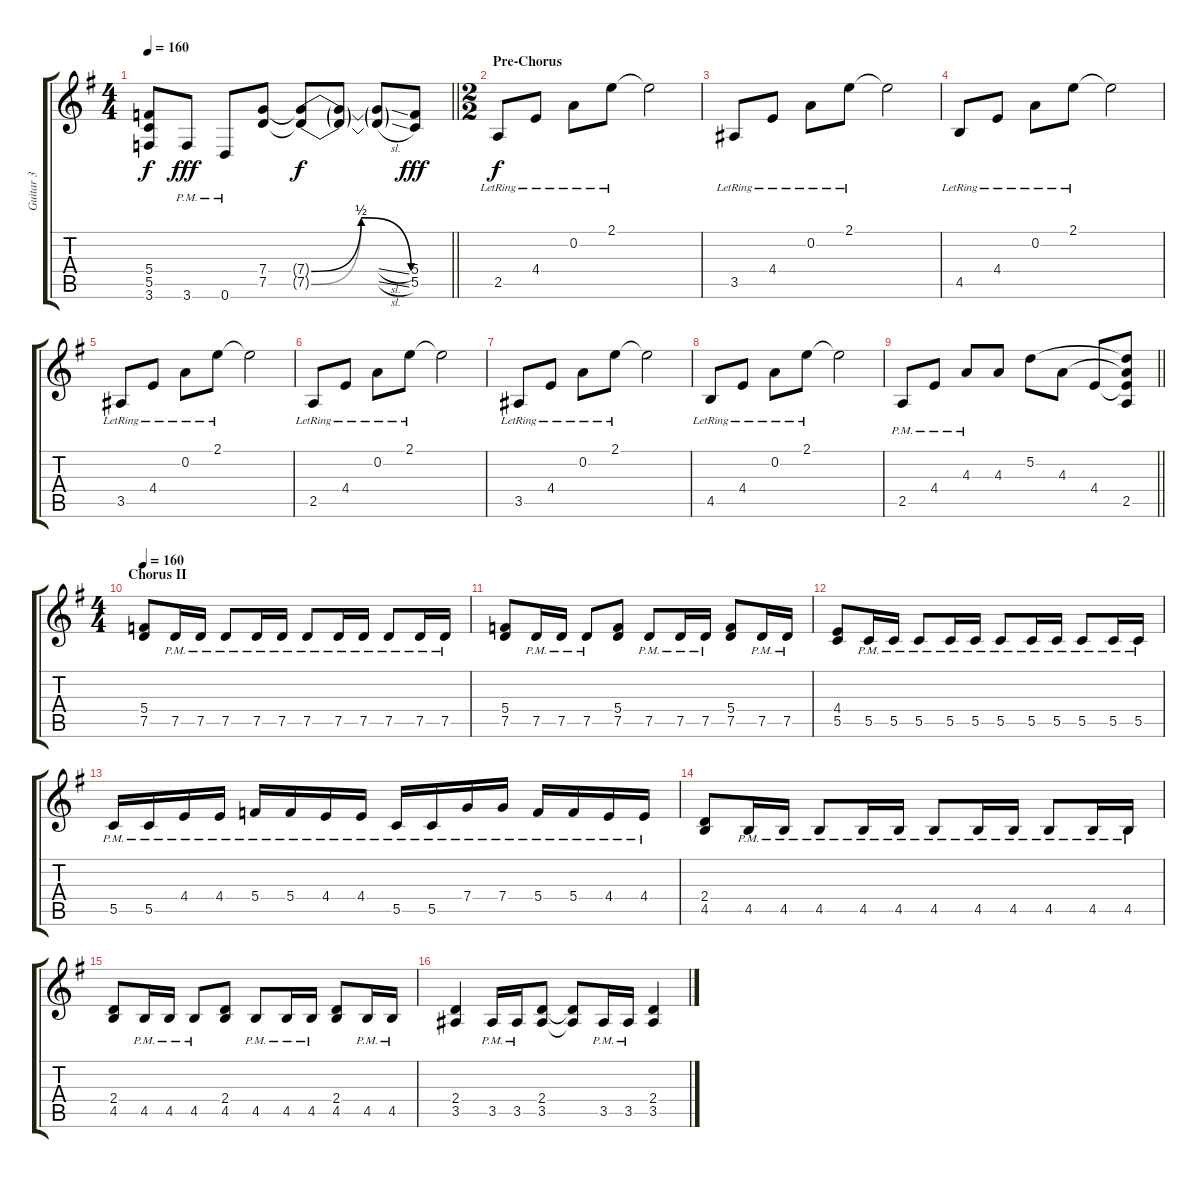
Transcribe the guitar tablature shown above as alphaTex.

\track ("Guitar 3" "Guitar 3") {instrument distortionguitar}
\staff {score tabs}
\tuning (D4 A3 F3 C3 G2 D2) {hide}
\ts (4 4)
\tempo 160
\clef g2
\barLineRight lightlight
\ks g
(5.4{t} 5.5{t} 3.6{t}).8{dy f} 3.6{pm}.8{dy fff} 0.6{pm}.8 (7.4 7.5).8 (7.4{be (bendrelease 0 0 20 2 40 2 60 0) t} 7.5{be (bendrelease 0 0 20 2 40 2 60 0) t}).8{dy f} (7.4{t} 7.5{t}).8 (7.4{sl t} 7.5{sl t}).8 (5.4 5.5).8{dy fff} |
\ts (2 2)
\section ("" "Pre-Chorus")
2.5{lr}.8{dy f} 4.4{lr}.8 0.2{lr}.8 2.1{lr}.8 2.1{t}.2 |
3.5{lr}.8 4.4{lr}.8 0.2{lr}.8 2.1{lr}.8 2.1{t}.2 |
4.5{lr}.8 4.4{lr}.8 0.2{lr}.8 2.1{lr}.8 2.1{t}.2 |
3.5{lr}.8 4.4{lr}.8 0.2{lr}.8 2.1{lr}.8 2.1{t}.2 |
2.5{lr}.8 4.4{lr}.8 0.2{lr}.8 2.1{lr}.8 2.1{t}.2 |
3.5{lr}.8 4.4{lr}.8 0.2{lr}.8 2.1{lr}.8 2.1{t}.2 |
4.5{lr}.8 4.4{lr}.8 0.2{lr}.8 2.1{lr}.8 2.1{t}.2 |
\barLineRight lightlight
2.5{pm}.8 4.4{pm}.8 4.3{pm}.8 4.3.8 5.2.8 4.3.8 4.4.8 (5.2{t} 4.3{t} 4.4{t} 2.5).8 |
\ts (4 4)
\section ("" "Chorus II")
\tempo 160
(5.4 7.5).8 7.5{pm}.16 7.5{pm}.16 7.5{pm}.8 7.5{pm}.16 7.5{pm}.16 7.5{pm}.8 7.5{pm}.16 7.5{pm}.16 7.5{pm}.8 7.5{pm}.16 7.5{pm}.16 |
(5.4 7.5).8 7.5{pm}.16 7.5{pm}.16 7.5{pm}.8 (5.4 7.5).8 7.5{pm}.8 7.5{pm}.16 7.5{pm}.16 (5.4 7.5).8 7.5{pm}.16 7.5{pm}.16 |
(4.4 5.5).8 5.5{pm}.16 5.5{pm}.16 5.5{pm}.8 5.5{pm}.16 5.5{pm}.16 5.5{pm}.8 5.5{pm}.16 5.5{pm}.16 5.5{pm}.8 5.5{pm}.16 5.5{pm}.16 |
5.5{pm}.16 5.5{pm}.16 4.4{pm}.16 4.4{pm}.16 5.4{pm}.16 5.4{pm}.16 4.4{pm}.16 4.4{pm}.16 5.5{pm}.16 5.5{pm}.16 7.4{pm}.16 7.4{pm}.16 5.4{pm}.16 5.4{pm}.16 4.4{pm}.16 4.4{pm}.16 |
(2.4 4.5).8 4.5{pm}.16 4.5{pm}.16 4.5{pm}.8 4.5{pm}.16 4.5{pm}.16 4.5{pm}.8 4.5{pm}.16 4.5{pm}.16 4.5{pm}.8 4.5{pm}.16 4.5{pm}.16 |
(2.4 4.5).8 4.5{pm}.16 4.5{pm}.16 4.5{pm}.8 (2.4 4.5).8 4.5{pm}.8 4.5{pm}.16 4.5{pm}.16 (2.4 4.5).8 4.5{pm}.16 4.5{pm}.16 |
(2.4 3.5).4 3.5{pm}.16 3.5{pm}.16 (2.4 3.5).8 (2.4{t} 3.5{t}).8 3.5{pm}.16 3.5{pm}.16 (2.4 3.5).4
